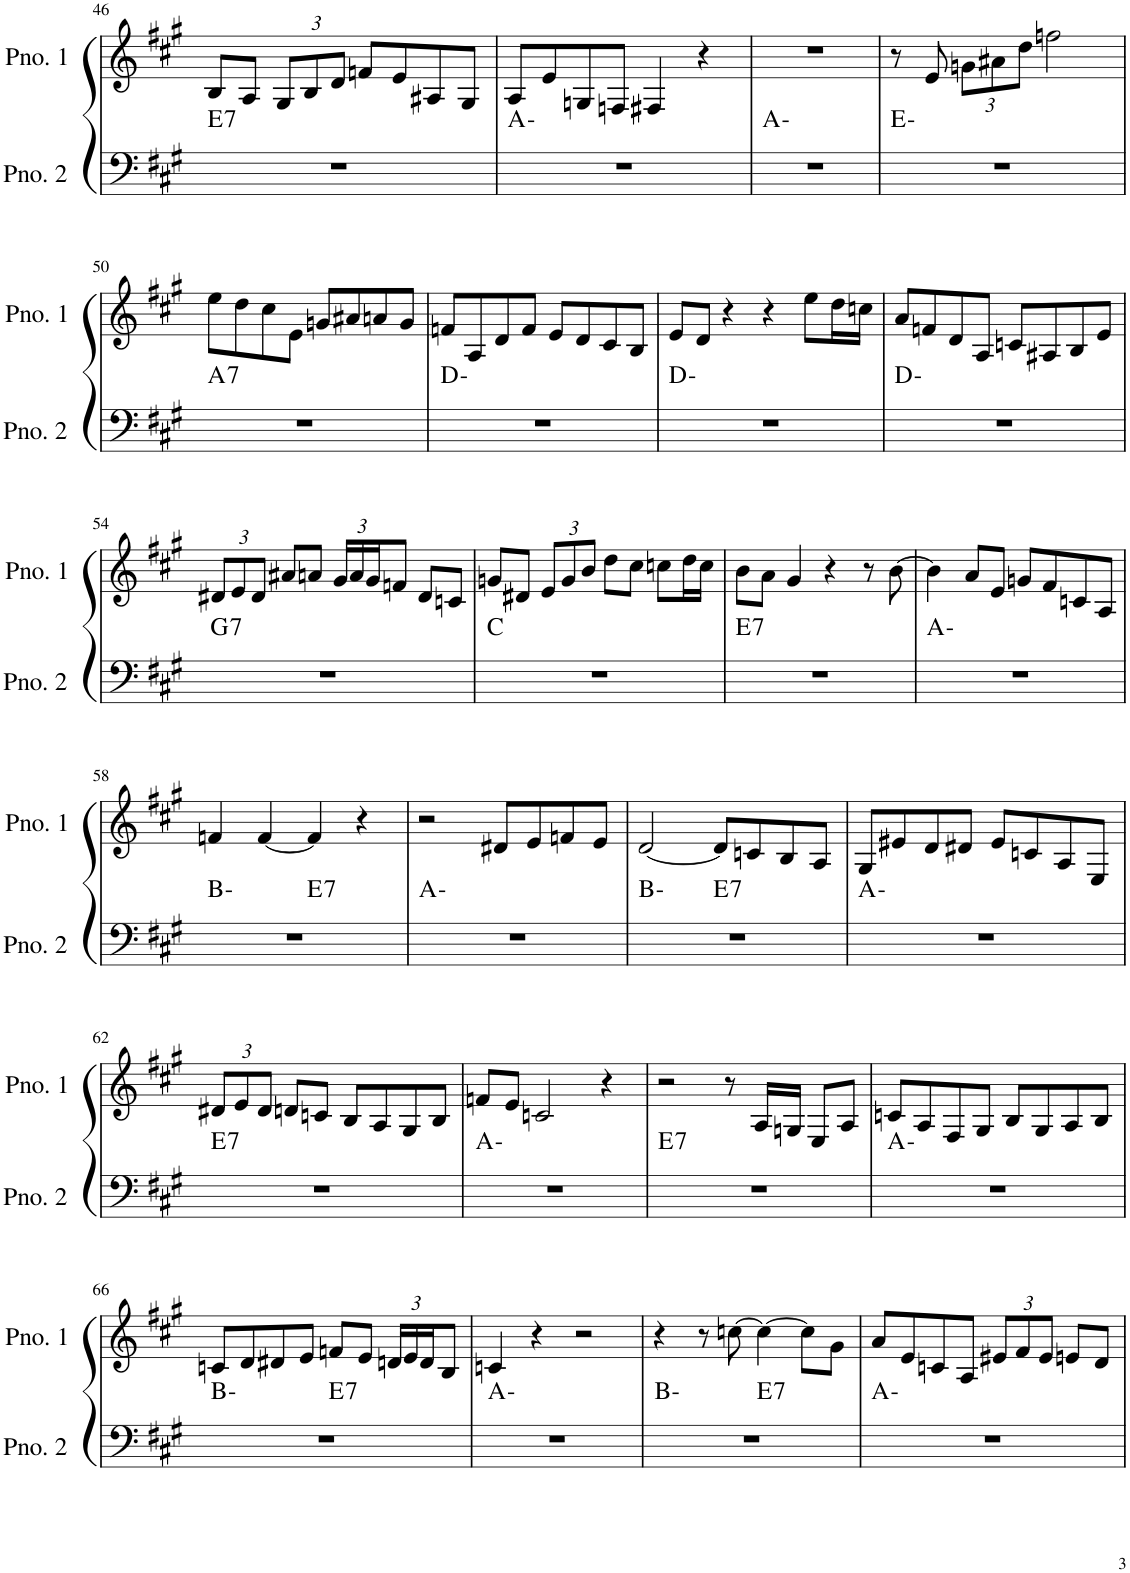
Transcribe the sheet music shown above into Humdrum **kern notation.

**kern	**harte	**kern
*part2	*part2	*part1
*staff2	*	*staff1
*I"ピアノ 2	*	*I"ピアノ 1
!!LO:PB:g=z
*clefF4	*	*clefG2
*k[f#c#g#]	*	*k[f#c#g#]
*M4/4	*	*M4/4
=46	=46	=46
!	!LO:H:kt=7	!
1r	E:7	8B/L
.	.	8A/J
*	*	*Xbrackettup
.	.	12G#/L
.	.	12B/
.	.	12d/J
.	.	8fn/L
.	.	8e/
.	.	8A#X/
.	.	8G#/J
=47	=47	=47
1r	A:min	8A/L
.	.	8e/
.	.	8Gn/
.	.	8Fn/J
.	.	4F#X/
.	.	4r
=48	=48	=48
1r	A:min	1r
=49	=49	=49
1r	E:min	8r
.	.	8e/
.	.	12gn\L
.	.	12a#X\
.	.	12dd\J
.	.	2ffn\
!!LO:LB:g=z
=50	=50	=50
!	!LO:H:kt=7	!
1r	A:7	8ee\L
.	.	8dd\
.	.	8cc#\
.	.	8e\J
.	.	8gn/L
.	.	8a#X/
.	.	8an/
.	.	8g/J
=51	=51	=51
1r	D:min	8fn/L
.	.	8A/
.	.	8d/
.	.	8f/J
.	.	8e/L
.	.	8d/
.	.	8c#/
.	.	8B/J
=52	=52	=52
1r	D:min	8e/L
.	.	8d/J
.	.	4r
.	.	4r
.	.	8ee\L
.	.	16dd\L
.	.	16ccn\JJ
=53	=53	=53
1r	D:min	8a/L
.	.	8fn/
.	.	8d/
.	.	8A/J
.	.	8cn/L
.	.	8A#X/
.	.	8B/
.	.	8e/J
!!LO:LB:g=z
=54	=54	=54
!	!LO:H:kt=7	!
1r	G:7	12d#X/L
.	.	12e/
.	.	12d#/J
.	.	8a#X/L
.	.	8an/J
.	.	24g#/LL
.	.	24a/
.	.	24g#/J
.	.	8fn/J
.	.	8d#/L
.	.	8cn/J
=55	=55	=55
1r	C:maj	8gn/L
.	.	8d#X/J
.	.	12e/L
.	.	12g/
.	.	12b/J
.	.	8dd\L
.	.	8cc#\J
.	.	8ccn\L
.	.	16dd\L
.	.	16cc\JJ
=56	=56	=56
!	!LO:H:kt=7	!
1r	E:7	8b\L
.	.	8a\J
.	.	4g#/
.	.	4r
.	.	8r
.	.	[8b\
=57	=57	=57
1r	A:min	4b\]
.	.	8a/L
.	.	8e/J
.	.	8gn/L
.	.	8f#/
.	.	8cn/
.	.	8A/J
!!LO:LB:g=z
=58	=58	=58
*^	*	*
1r	2ryy	B:min	4fn/
.	.	.	[4f/
!	!	!LO:H:kt=7	!
.	2ryy	E:7	4f/]
.	.	.	4r
*v	*v	*	*
=59	=59	=59
1r	A:min	2r
.	.	8d#X/L
.	.	8e/
.	.	8fn/
.	.	8e/J
=60	=60	=60
*^	*	*
1r	2ryy	B:min	[2d/
!	!	!LO:H:kt=7	!
.	2ryy	E:7	8d/L]
.	.	.	8cn/
.	.	.	8B/
.	.	.	8A/J
*v	*v	*	*
=61	=61	=61
1r	A:min	8G#/L
.	.	8e#X/
.	.	8d/
.	.	8d#X/J
.	.	8e#/L
.	.	8cn/
.	.	8A/
.	.	8E/J
!!LO:LB:g=z
=62	=62	=62
!	!LO:H:kt=7	!
1r	E:7	12d#X/L
.	.	12e/
.	.	12d#/J
.	.	8dn/L
.	.	8cn/J
.	.	8B/L
.	.	8A/
.	.	8G#/
.	.	8B/J
=63	=63	=63
1r	A:min	8fn/L
.	.	8e/J
.	.	2cn/
.	.	4r
=64	=64	=64
!	!LO:H:kt=7	!
1r	E:7	2r
.	.	8r
.	.	16A/LL
.	.	16Gn/JJ
.	.	8E/L
.	.	8A/J
=65	=65	=65
1r	A:min	8cn/L
.	.	8A/
.	.	8F#/
.	.	8G#/J
.	.	8B/L
.	.	8G#/
.	.	8A/
.	.	8B/J
!!LO:LB:g=z
=66	=66	=66
*^	*	*
1r	2ryy	B:min	8cn/L
.	.	.	8d/
.	.	.	8d#X/
.	.	.	8e/J
!	!	!LO:H:kt=7	!
.	2ryy	E:7	8fn/L
.	.	.	8e/J
.	.	.	24dn/LL
.	.	.	24e/
.	.	.	24d/J
.	.	.	8B/J
*v	*v	*	*
=67	=67	=67
1r	A:min	4cn/
.	.	4r
.	.	2r
=68	=68	=68
*^	*	*
1r	2ryy	B:min	4r
.	.	.	8r
.	.	.	[8ccn\
!	!	!LO:H:kt=7	!
.	2ryy	E:7	4cc\_
.	.	.	8cc\L]
.	.	.	8g#\J
*v	*v	*	*
=69	=69	=69
1r	A:min	8a/L
.	.	8e/
.	.	8cn/
.	.	8A/J
.	.	12e#X/L
.	.	12f#/
.	.	12e#/J
.	.	8en/L
.	.	8d/J
=	=	=
*-	*-	*-
